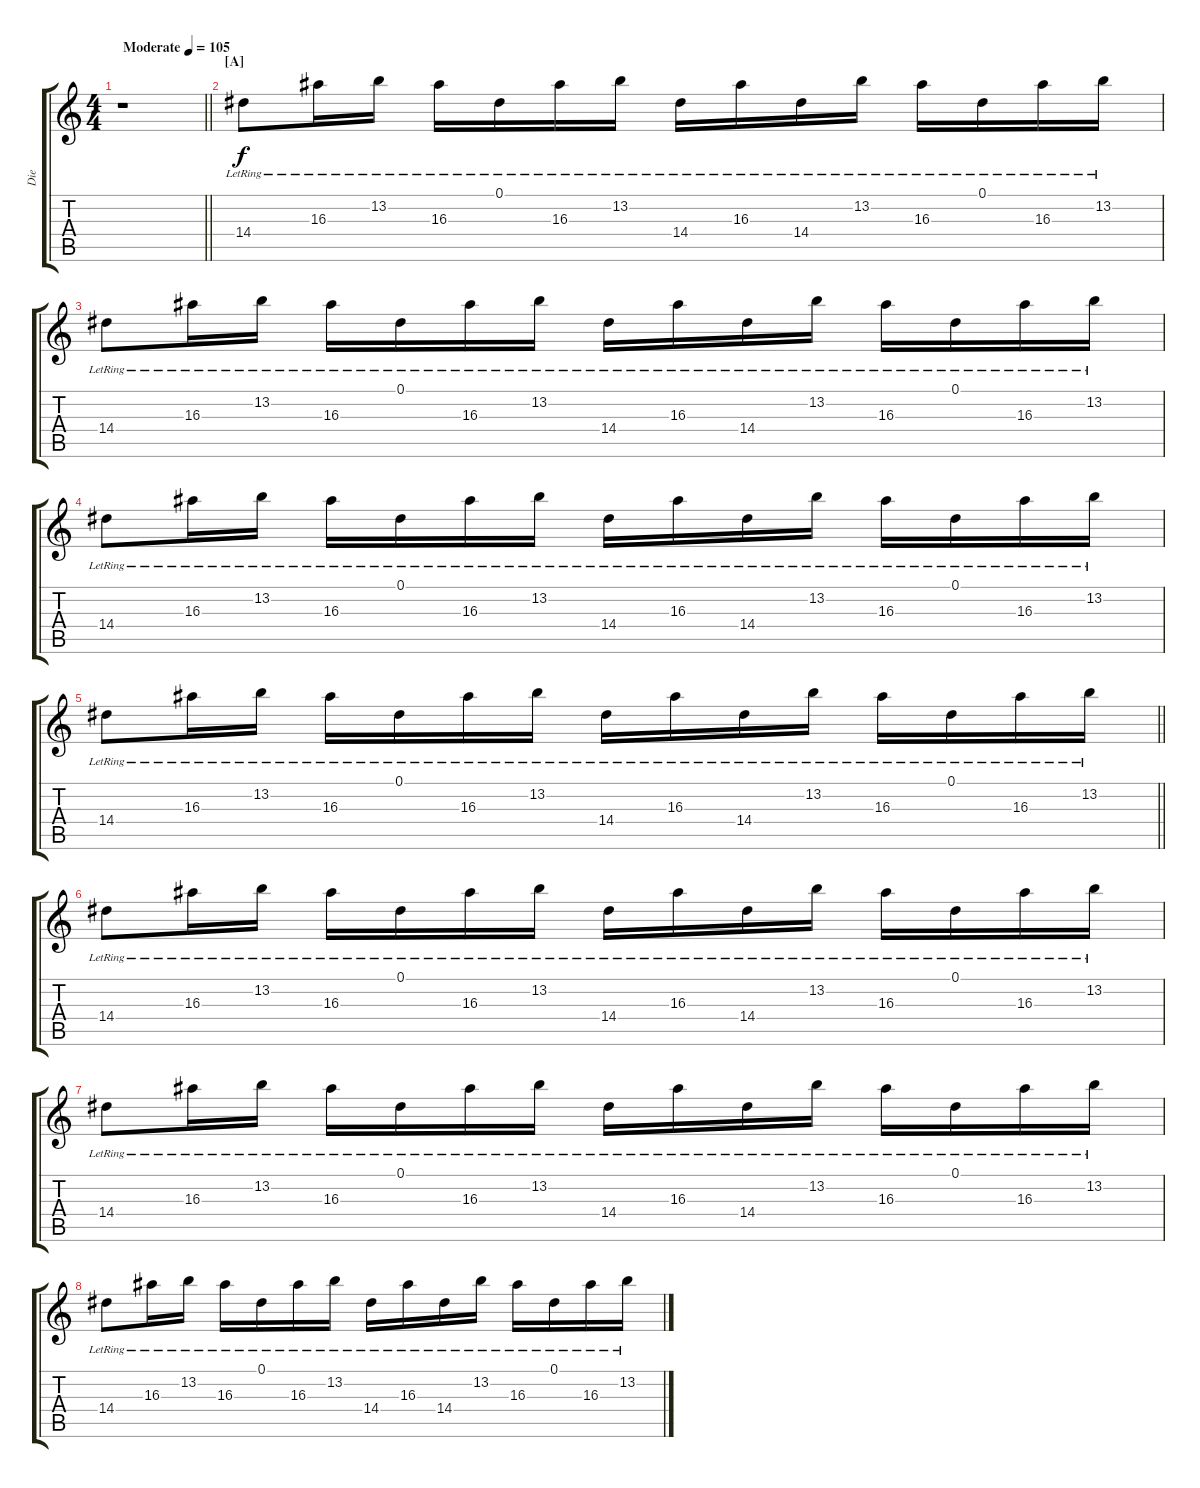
\track ("Die" "Die") {instrument acousticguitarsteel}
\staff {score tabs}
\tuning (Eb4 Bb3 Gb3 Db3 Ab2 Db2) {hide}
\ts (4 4)
\tempo (105 "Moderate")
\clef g2
\barLineRight lightlight
\ks c
r.1{dy f instrument acousticguitarsteel} |
\section ("" "[A]")
14.4{lr}.8 16.3{lr}.16 13.2{lr}.16 16.3{lr}.16 0.1{lr}.16 16.3{lr}.16 13.2{lr}.16 14.4{lr}.16 16.3{lr}.16 14.4{lr}.16 13.2{lr}.16 16.3{lr}.16 0.1{lr}.16 16.3{lr}.16 13.2{lr}.16 |
14.4{lr}.8 16.3{lr}.16 13.2{lr}.16 16.3{lr}.16 0.1{lr}.16 16.3{lr}.16 13.2{lr}.16 14.4{lr}.16 16.3{lr}.16 14.4{lr}.16 13.2{lr}.16 16.3{lr}.16 0.1{lr}.16 16.3{lr}.16 13.2{lr}.16 |
14.4{lr}.8 16.3{lr}.16 13.2{lr}.16 16.3{lr}.16 0.1{lr}.16 16.3{lr}.16 13.2{lr}.16 14.4{lr}.16 16.3{lr}.16 14.4{lr}.16 13.2{lr}.16 16.3{lr}.16 0.1{lr}.16 16.3{lr}.16 13.2{lr}.16 |
\barLineRight lightlight
14.4{lr}.8 16.3{lr}.16 13.2{lr}.16 16.3{lr}.16 0.1{lr}.16 16.3{lr}.16 13.2{lr}.16 14.4{lr}.16 16.3{lr}.16 14.4{lr}.16 13.2{lr}.16 16.3{lr}.16 0.1{lr}.16 16.3{lr}.16 13.2{lr}.16 |
14.4{lr}.8 16.3{lr}.16 13.2{lr}.16 16.3{lr}.16 0.1{lr}.16 16.3{lr}.16 13.2{lr}.16 14.4{lr}.16 16.3{lr}.16 14.4{lr}.16 13.2{lr}.16 16.3{lr}.16 0.1{lr}.16 16.3{lr}.16 13.2{lr}.16 |
14.4{lr}.8 16.3{lr}.16 13.2{lr}.16 16.3{lr}.16 0.1{lr}.16 16.3{lr}.16 13.2{lr}.16 14.4{lr}.16 16.3{lr}.16 14.4{lr}.16 13.2{lr}.16 16.3{lr}.16 0.1{lr}.16 16.3{lr}.16 13.2{lr}.16 |
14.4{lr}.8 16.3{lr}.16 13.2{lr}.16 16.3{lr}.16 0.1{lr}.16 16.3{lr}.16 13.2{lr}.16 14.4{lr}.16 16.3{lr}.16 14.4{lr}.16 13.2{lr}.16 16.3{lr}.16 0.1{lr}.16 16.3{lr}.16 13.2{lr}.16
